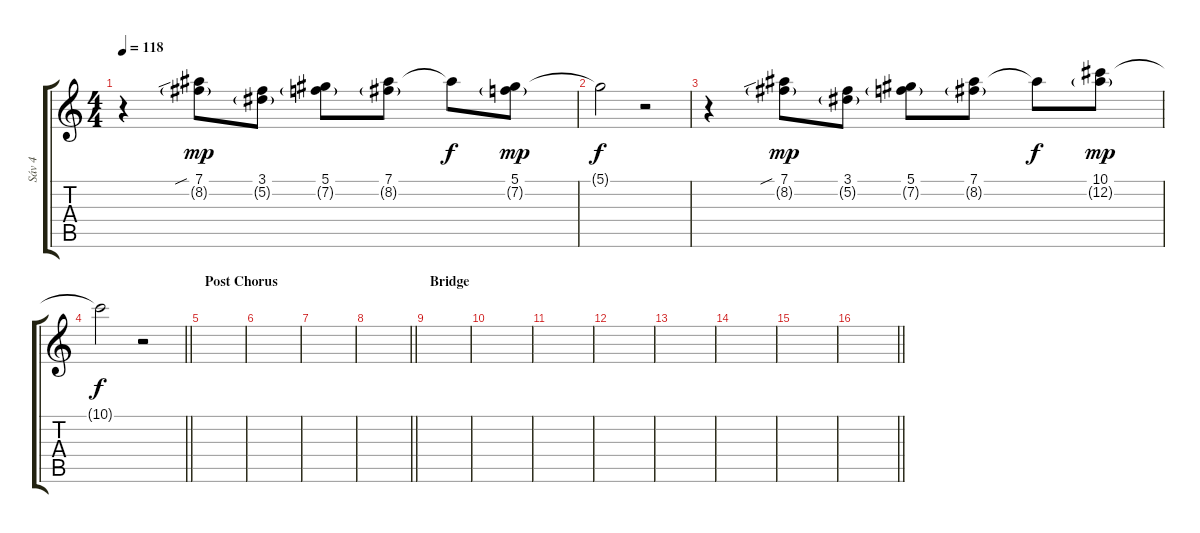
\track ("Sáv 4" "Sáv 4") {instrument distortionguitar}
\staff {score tabs}
\tuning (Eb4 Bb3 Gb3 Db3 Ab2 Db2) {hide}
\ts (4 4)
\tempo 118
\clef g2
\ks c
r.4{dy f} (7.1{sib} 8.2{g}).8{dy mp} (3.1 5.2{g}).8 (5.1 7.2{g}).8 (7.1 8.2{g}).8 7.1{t}.8{dy f} (5.1 7.2{g}).8{dy mp} |
5.1{t}.2{dy f} r.2 |
r.4 (7.1{sib} 8.2{g}).8{dy mp} (3.1 5.2{g}).8 (5.1 7.2{g}).8 (7.1 8.2{g}).8 7.1{t}.8{dy f} (10.1 12.2{g}).8{dy mp} |
\barLineRight lightlight
10.1{t}.2{dy f} r.2 |
\section ("" "Post Chorus")
|
|
|
\barLineRight lightlight
|
\section ("" "Bridge")
|
|
|
|
|
|
|
\barLineRight lightlight
